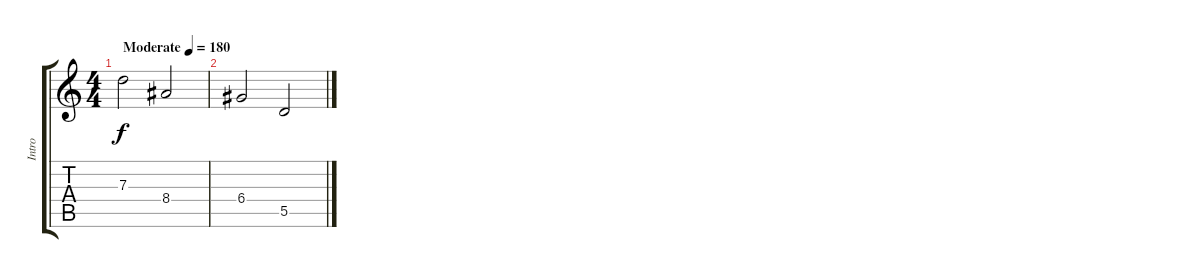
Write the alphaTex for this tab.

\track ("Intro" "Intro") {instrument overdrivenguitar}
\staff {score tabs}
\tuning (E4 B3 G3 D3 A2 E2) {hide}
\ts (4 4)
\tempo (180 "Moderate")
\clef g2
\ks c
7.3.2{dy f instrument overdrivenguitar} 8.4.2 |
6.4.2 5.5.2
